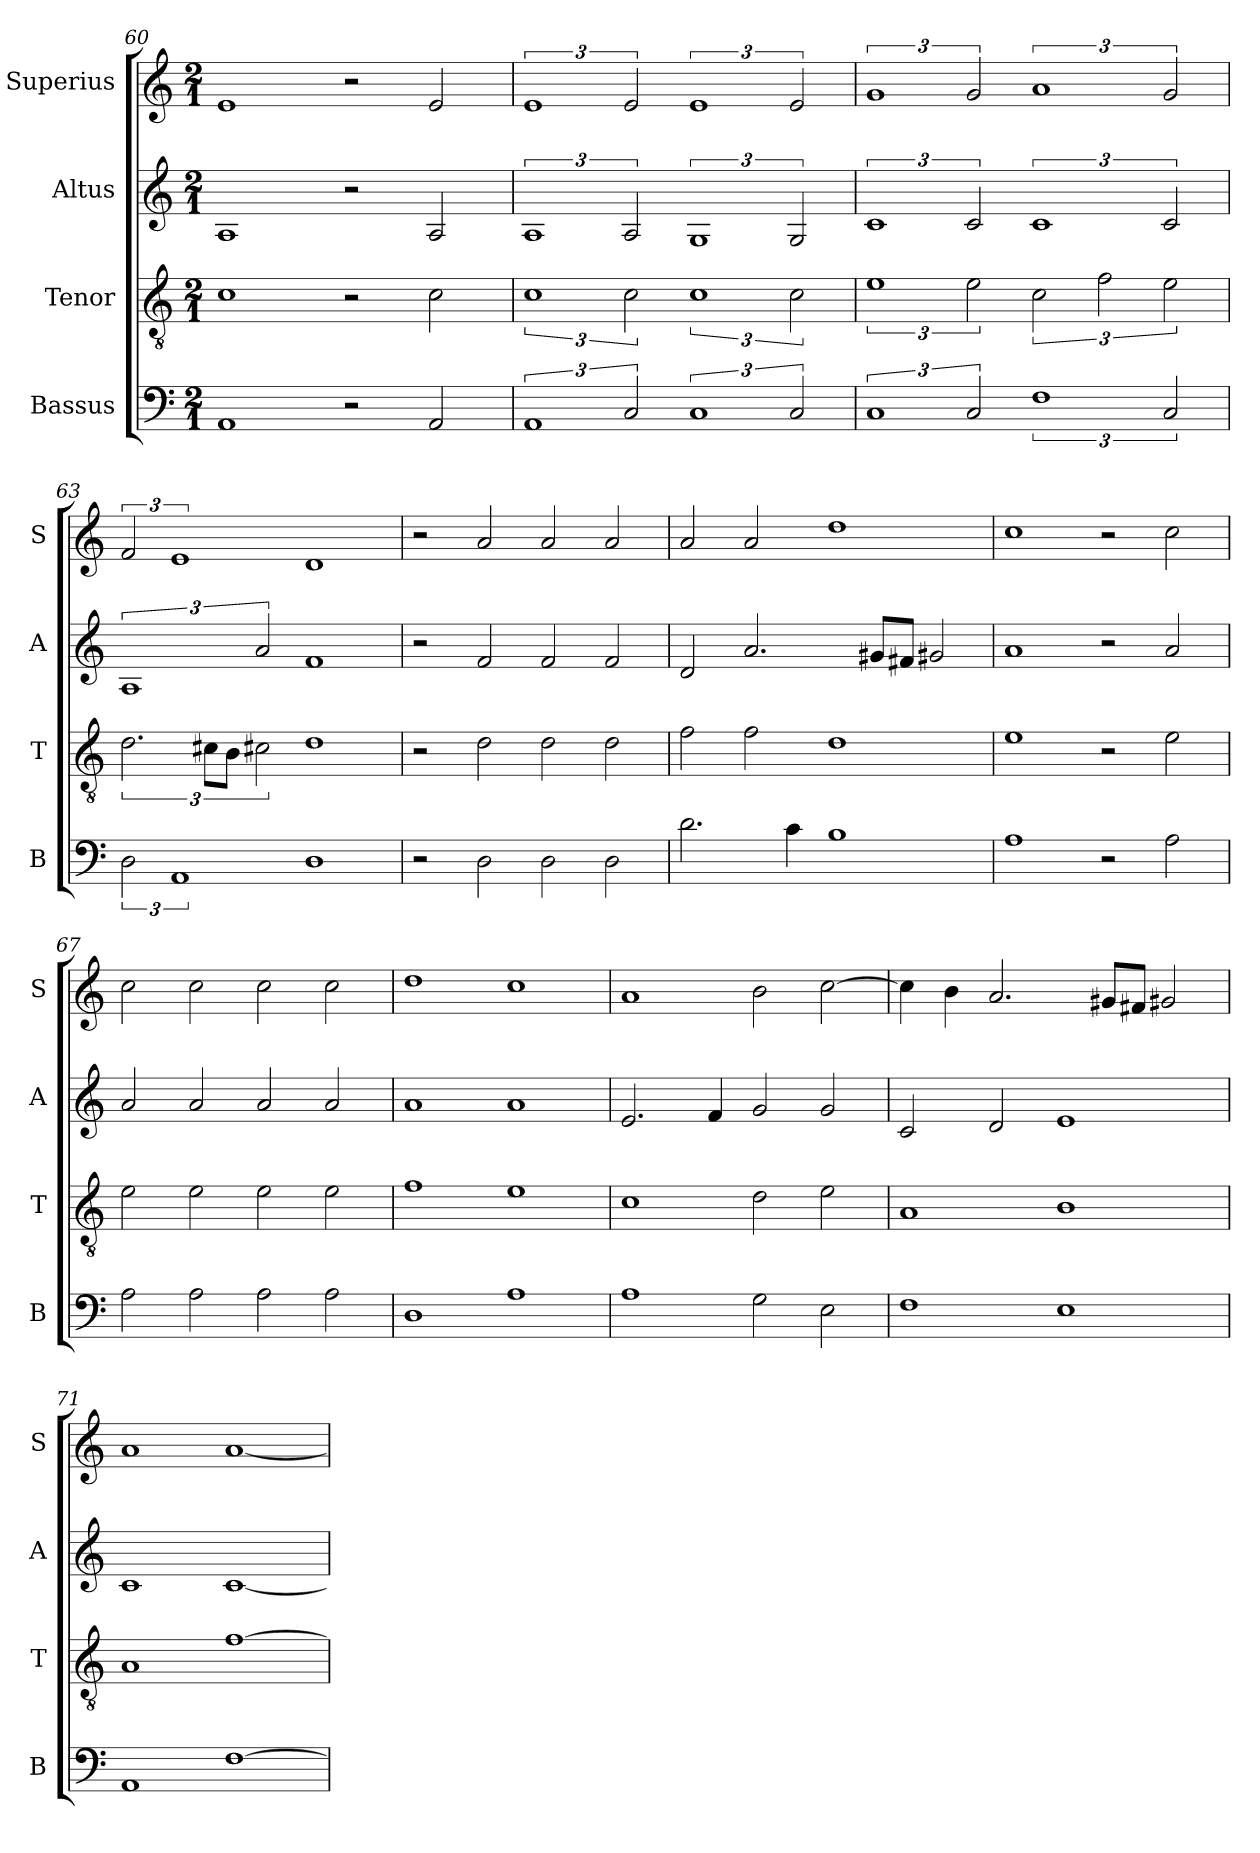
**kern	**kern	**kern	**kern
*part4	*part3	*part2	*part1
*staff4	*staff3	*staff2	*staff1
*I"Bassus	*I"Tenor	*I"Altus	*I"Superius
*I'B	*I'T	*I'A	*I'S
*clefF4	*clefGv2	*clefG2	*clefG2
*k[]	*k[]	*k[]	*k[]
*C:	*C:	*C:	*C:
*M2/1	*M2/1	*M2/1	*M2/1
=60	=60	=60	=60
1AA	1c	1A	1e
2r	2r	2r	2r
2AA	2c	2A	2e
=61	=61	=61	=61
3%2AA	3%2c	3%2A	3%2e
3C	3c	3A	3e
3%2C	3%2c	3%2G	3%2e
3C	3c	3G	3e
=62	=62	=62	=62
3%2C	3%2e	3%2c	3%2g
3C	3e	3c	3g
3%2F	3c	3%2c	3%2a
.	3f	.	.
3C	3e	3c	3g
=63	=63	=63	=63
3D	3.d	3%2A	3f
3%2AA	.	.	3%2e
.	12c#XL	.	.
.	12BJ	.	.
.	3c#X	3a	.
1D	1d	1f	1d
=64	=64	=64	=64
2r	2r	2r	2r
2D	2d	2f	2a
2D	2d	2f	2a
2D	2d	2f	2a
=65	=65	=65	=65
2.d	2f	2d	2a
.	2f	2.a	2a
4c	.	.	.
1B	1d	.	1dd
.	.	8g#XL	.
.	.	8f#XJ	.
.	.	2g#X	.
=66	=66	=66	=66
1A	1e	1a	1cc
2r	2r	2r	2r
2A	2e	2a	2cc
=67	=67	=67	=67
2A	2e	2a	2cc
2A	2e	2a	2cc
2A	2e	2a	2cc
2A	2e	2a	2cc
=68	=68	=68	=68
1D	1f	1a	1dd
1A	1e	1a	1cc
=69	=69	=69	=69
1A	1c	2.e	1a
.	.	4f	.
2G	2d	2g	2b
2E	2e	2g	[2cc
=70	=70	=70	=70
1F	1A	2c	4cc]
.	.	.	4b
.	.	2d	2.a
1E	1B	1e	.
.	.	.	8g#XL
.	.	.	8f#XJ
.	.	.	2g#X
=71	=71	=71	=71
1AA	1A	1c	1a
[1F	[1f	[1c	[1a
=	=	=	=
*-	*-	*-	*-
